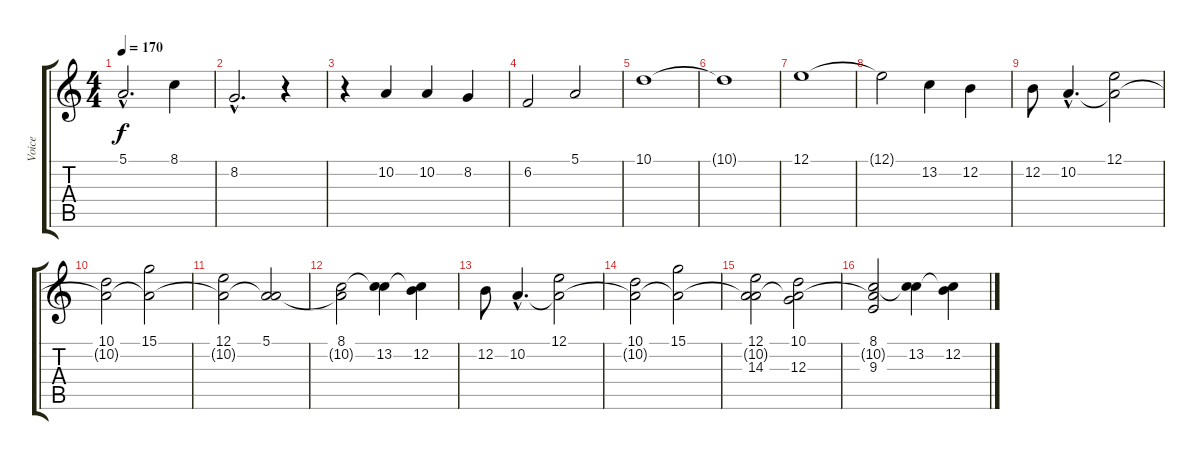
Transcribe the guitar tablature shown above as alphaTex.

\track ("Voice" "Voice") {instrument flute}
\staff {score tabs}
\tuning (E4 B3 G3 D3 A2 E2) {hide}
\ts (4 4)
\tempo 170
\clef g2
\ks c
5.1{hac}.2{d dy f} 8.1.4 |
8.2{hac}.2{d} r.4 |
r.4 10.2.4 10.2.4 8.2.4 |
6.2.2 5.1.2 |
10.1.1 |
10.1{t}.1 |
12.1.1 |
12.1{t}.2 13.2.4 12.2.4 |
12.2.8 10.2{hac}.4{d} (12.1 10.2{t}).2 |
(10.1 10.2{t}).2 (15.1 10.2{t}).2 |
(12.1 10.2{t}).2 (5.1 10.2{t}).2 |
(8.1 10.2{t}).2 (8.1{t} 13.2).4 (8.1{t} 12.2).4 |
12.2.8 10.2{hac}.4{d} (12.1 10.2{t}).2 |
(10.1 10.2{t}).2 (15.1 10.2{t}).2 |
(12.1 10.2{t} 14.3).2 (10.1 10.2{t} 12.3).2 |
(8.1 10.2{t} 9.3).2 (8.1{t} 13.2).4 (8.1{t} 12.2).4
